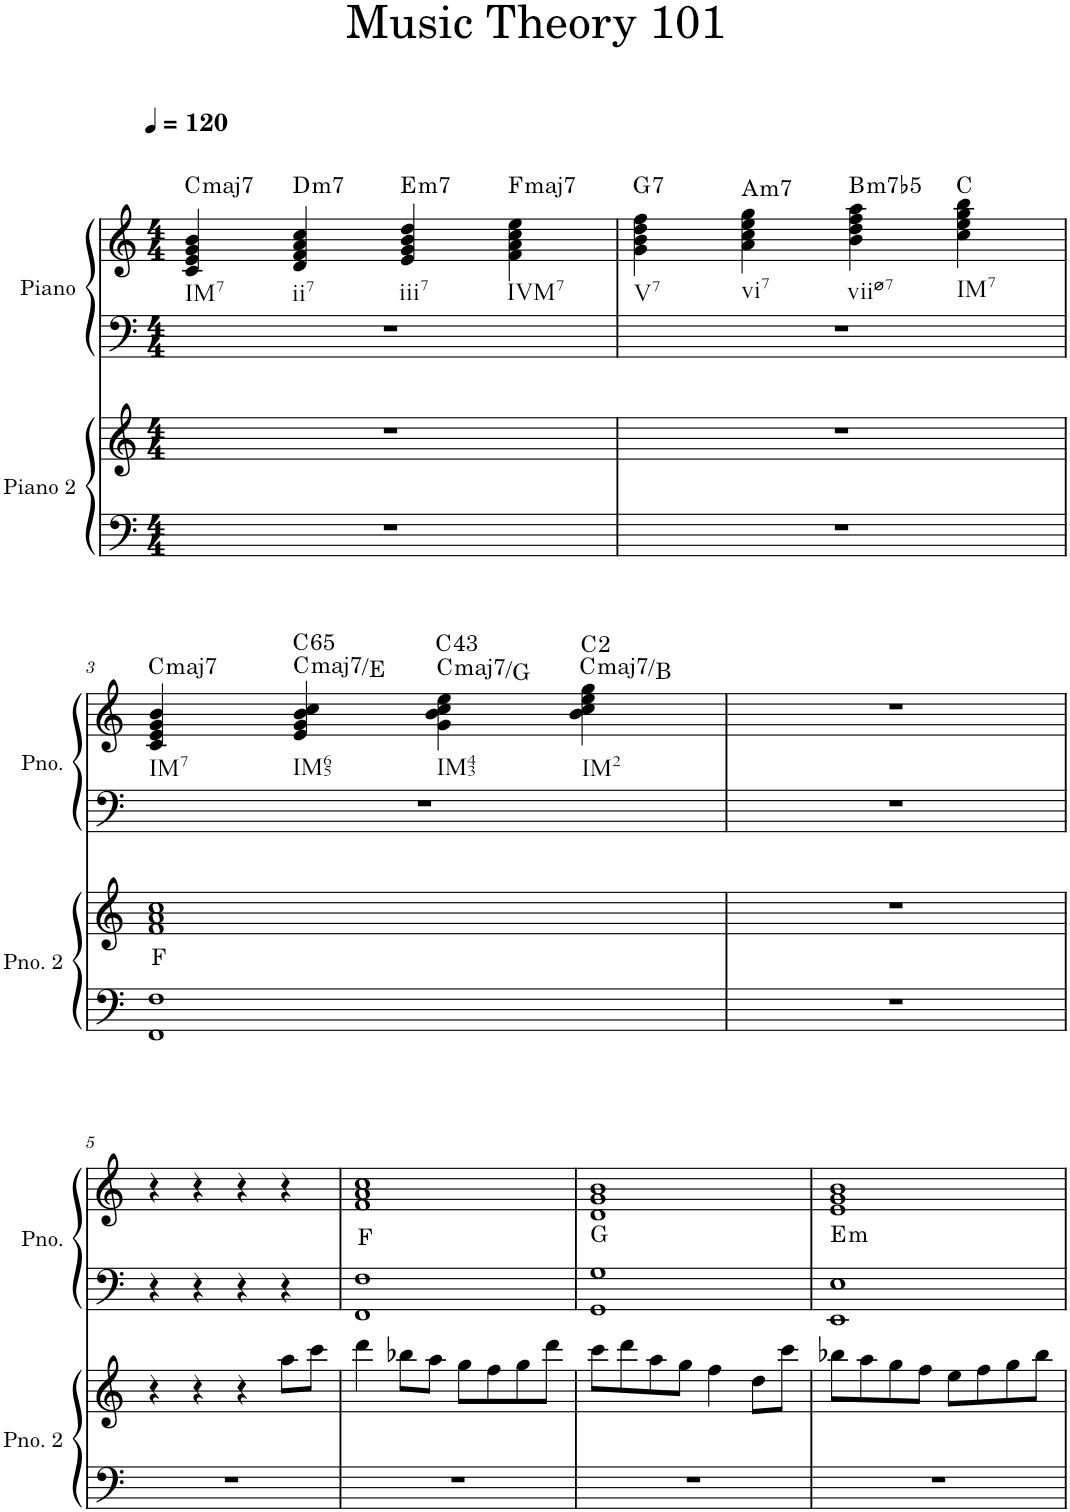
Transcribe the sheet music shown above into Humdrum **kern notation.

**kern	**kern	**harte	**kern	**kern	**harte
*part2	*part2	*part2	*part1	*part1	*part1
*staff4	*staff3	*	*staff2	*staff1	*
*I"Piano 2	*	*	*I"Piano	*	*
*I'Pno. 2	*	*	*I'Pno.	*	*
*clefF4	*clefG2	*	*clefF4	*clefG2	*
*k[]	*k[]	*	*k[]	*k[]	*
*M4/4	*M4/4	*	*M4/4	*M4/4	*
*MM120	*MM120	*	*MM120	*MM120	*
=1	=1	=1	=1	=1	=1
!	!	!	!	!	!LO:H:kt=maj7
1r	1r	.	1r	4c/ 4e/ 4g/ 4b/	C:maj7
!	!	!	!	!	!LO:H:kt=m7
.	.	.	.	4d/ 4f/ 4a/ 4cc/	D:min7
!	!	!	!	!	!LO:H:kt=m7
.	.	.	.	4e/ 4g/ 4b/ 4dd/	E:min7
!	!	!	!	!	!LO:H:kt=maj7
.	.	.	.	4f\ 4a\ 4cc\ 4ee\	F:maj7
=2	=2	=2	=2	=2	=2
!	!	!	!	!	!LO:H:kt=7
1r	1r	.	1r	4g\ 4b\ 4dd\ 4ff\	G:7
!	!	!	!	!	!LO:H:kt=m7
.	.	.	.	4a\ 4cc\ 4ee\ 4gg\	A:min7
!	!	!	!	!	!LO:H:kt=m7b5
.	.	.	.	4b\ 4dd\ 4ff\ 4aa\	B:hdim7
.	.	.	.	4cc\ 4ee\ 4gg\ 4bb\	C:maj
!!LO:LB:g=z
=3	=3	=3	=3	=3	=3
!	!	!	!	!	!LO:H:kt=maj7
1FF 1F	1f 1a 1cc	F:maj	1r	4c/ 4e/ 4g/ 4b/	C:maj7
!	!	!	!	!	!LO:H:n=1:kt=maj7
!	!	!	!	!	!LO:H:n=2:kt=65
.	.	.	.	4e/ 4g/ 4b/ 4cc/	C:maj7/3 C:maj
!	!	!	!	!	!LO:H:n=1:kt=maj7
!	!	!	!	!	!LO:H:n=2:kt=43
.	.	.	.	4g\ 4b\ 4cc\ 4ee\	C:maj7/5 C:maj
!	!	!	!	!	!LO:H:n=1:kt=maj7
.	.	.	.	4b\ 4cc\ 4ee\ 4gg\	C:maj7/7 C:maj(2)
=4	=4	=4	=4	=4	=4
1r	1r	.	1r	1r	.
!!LO:LB:g=z
=5	=5	=5	=5	=5	=5
1r	4r	.	4r	4r	.
.	4r	.	4r	4r	.
.	4r	.	4r	4r	.
.	8aa\L	.	4r	4r	.
.	8ccc\J	.	.	.	.
=6	=6	=6	=6	=6	=6
1r	4ddd\	.	1FF 1F	1f 1a 1cc	F:maj
.	8bb-X\L	.	.	.	.
.	8aa\J	.	.	.	.
.	8gg\L	.	.	.	.
.	8ff\	.	.	.	.
.	8gg\	.	.	.	.
.	8ddd\J	.	.	.	.
=7	=7	=7	=7	=7	=7
1r	8ccc\L	.	1GG 1G	1d 1g 1b	G:maj
.	8ddd\	.	.	.	.
.	8aa\	.	.	.	.
.	8gg\J	.	.	.	.
.	4ff\	.	.	.	.
.	8dd\L	.	.	.	.
.	8ccc\J	.	.	.	.
=8	=8	=8	=8	=8	=8
!	!	!	!	!	!LO:H:kt=m
1r	8bb-X\L	.	1EE 1E	1e 1g 1b	E:min
.	8aa\	.	.	.	.
.	8gg\	.	.	.	.
.	8ff\J	.	.	.	.
.	8ee\L	.	.	.	.
.	8ff\	.	.	.	.
.	8gg\	.	.	.	.
.	8bb-\J	.	.	.	.
=	=	=	=	=	=
*-	*-	*-	*-	*-	*-
